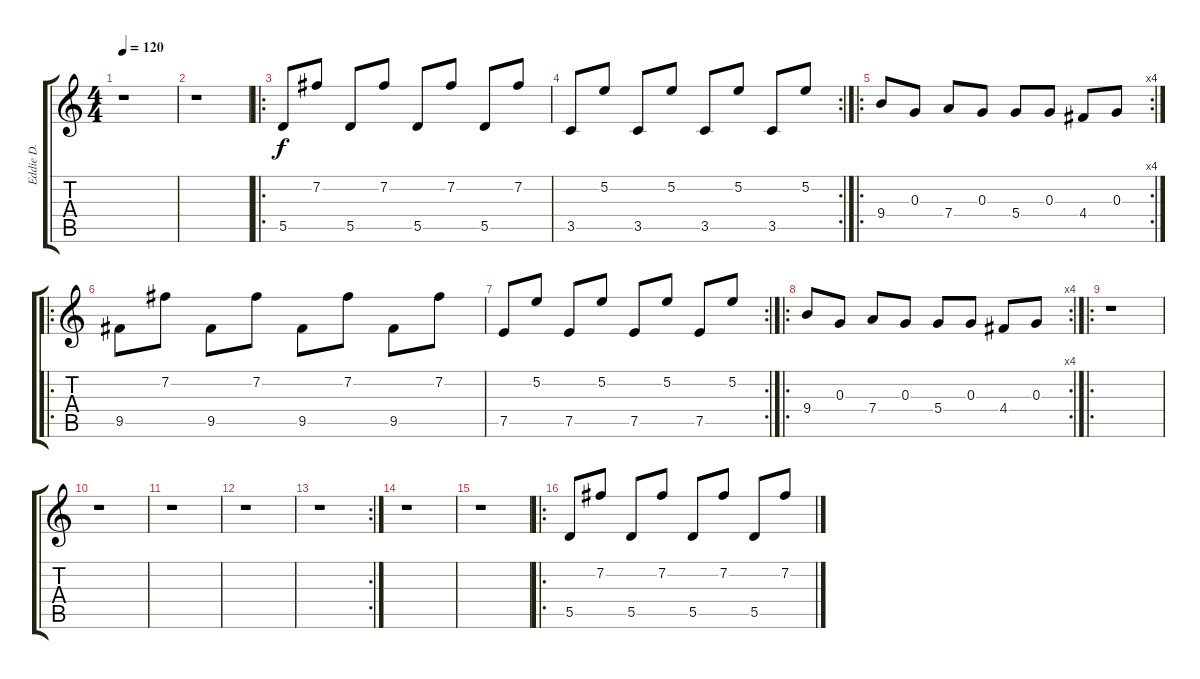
\track ("Eddie D." "Eddie D.") {instrument overdrivenguitar}
\staff {score tabs}
\tuning (E4 B3 G3 D3 A2 E2) {hide}
\ts (4 4)
\tempo 120
\clef g2
\ks c
r.1{dy f instrument overdrivenguitar} |
r.1 |
\ro
5.5.8 7.2.8 5.5.8 7.2.8 5.5.8 7.2.8 5.5.8 7.2.8 |
\rc 2
3.5.8 5.2.8 3.5.8 5.2.8 3.5.8 5.2.8 3.5.8 5.2.8 |
\ro
\rc 4
9.4.8 0.3.8 7.4.8 0.3.8 5.4.8 0.3.8 4.4.8 0.3.8 |
\ro
9.5.8 7.2.8 9.5.8 7.2.8 9.5.8 7.2.8 9.5.8 7.2.8 |
\rc 2
7.5.8 5.2.8 7.5.8 5.2.8 7.5.8 5.2.8 7.5.8 5.2.8 |
\ro
\rc 4
9.4.8 0.3.8 7.4.8 0.3.8 5.4.8 0.3.8 4.4.8 0.3.8 |
\ro
r.1 |
r.1 |
r.1 |
r.1 |
\rc 2
r.1 |
r.1 |
r.1 |
\ro
5.5.8 7.2.8 5.5.8 7.2.8 5.5.8 7.2.8 5.5.8 7.2.8
